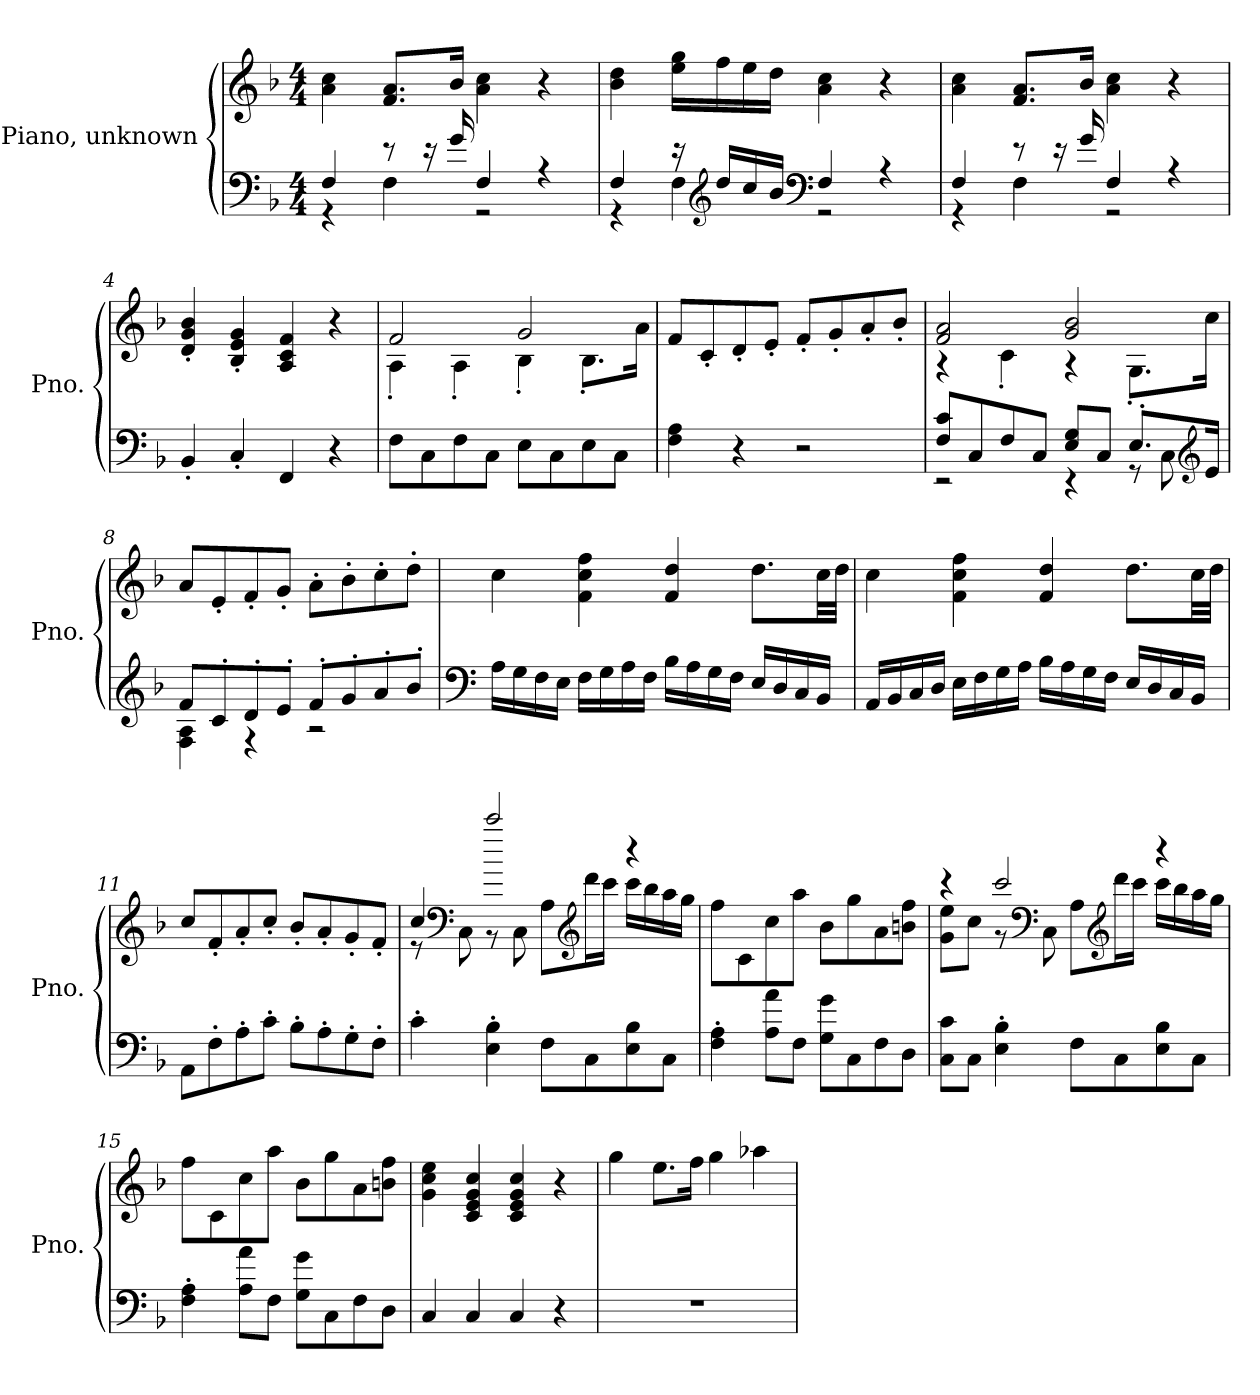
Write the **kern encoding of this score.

**kern	**kern
*part1	*part1
*staff2	*staff1
*I"Piano, unknown	*
*I'Pno.	*
*clefF4	*clefG2
*k[b-]	*k[b-]
*M4/4	*M4/4
*MM120	*MM120
=1	=1
*^	*
4F/	4r	4a\ 4cc\
8r	4F\	8.f/ 8.a/L
16r	.	.
16g/	.	16b-/Jk
4F/	2r	4a\ 4cc\
4r	.	4r
=2	=2	=2
4F/	4r	4b-\ 4dd\
16r	4F\	16ee\ 16gg\LL
*clefG2	*	*
16dd/LL	.	16ff\
16cc/	.	16ee\
16b-/JJ	.	16dd\JJ
*clefF4	*	*
4F/	2r	4a\ 4cc\
4r	.	4r
=3	=3	=3
4F/	4r	4a\ 4cc\
8r	4F\	8.f/ 8.a/L
16r	.	.
16g/	.	16b-/Jk
4F/	2r	4a\ 4cc\
4r	.	4r
*v	*v	*
=4	=4
4BB-'/	4d/' 4g/' 4b-/'
4C'/	4B-/' 4e/' 4g/'
4FF/	4A/ 4c/ 4f/
4r	4r
=5	=5
*	*^
8F\L	2f/	4A'\
8C\	.	.
8F\	.	4A'\
8C\J	.	.
8E\L	2g/	4B-'\
8C\	.	.
8E\	.	8.B-'\L
8C\J	.	.
.	.	16a\Jk
*	*v	*v
!!LO:LB:g=z
=6	=6
4F\ 4A\	8f/L
.	8c'/
4r	8d'/
.	8e'/J
2r	8f'/L
.	8g'/
.	8a'/
.	8b-'/J
=7	=7
*^	*^
8F/ 8c/L	2r	2f/ 2a/	4r
8C/	.	.	.
8F/	.	.	4c'\
8C/J	.	.	.
8E/ 8G/L	4r	2g/ 2b-/	4r
8C/J	.	.	.
8.E'/L	8r	.	8.G'\L
.	8C\	.	.
*clefG2	*	*	*
16e/Jk	.	.	16cc\Jk
*	*	*v	*v
=8	=8	=8
8f/L	4F\ 4A\	8a/L
8c'/	.	8e'/
8d'/	4r	8f'/
8e'/J	.	8g'/J
8f'/L	2r	8a'\L
8g'/	.	8b-'\
8a'/	.	8cc'\
8b-'/J	.	8dd'\J
*v	*v	*
!!LO:LB:g=z
=9	=9
*clefF4	*
16A\LL	4cc\
16G\	.
16F\	.
16E\JJ	.
16F\LL	4f\ 4cc\ 4ff\
16G\	.
16A\	.
16F\JJ	.
16B-\LL	4f/ 4dd/
16A\	.
16G\	.
16F\JJ	.
16E/LL	8.dd\L
16D/	.
16C/	.
16BB-/JJ	32cc\LL
.	32dd\JJJ
=10	=10
16AA/LL	4cc\
16BB-/	.
16C/	.
16D/JJ	.
16E\LL	4f\ 4cc\ 4ff\
16F\	.
16G\	.
16A\JJ	.
16B-\LL	4f/ 4dd/
16A\	.
16G\	.
16F\JJ	.
16E/LL	8.dd\L
16D/	.
16C/	.
16BB-/JJ	32cc\LL
.	32dd\JJJ
=11	=11
8AA\L	8cc/L
8F'\	8f'/
8A'\	8a'/
8c'\J	8cc'/J
8B-'\L	8b-'/L
8A'\	8a'/
8G'\	8g'/
8F'\J	8f'/J
!!LO:LB:g=z
=12	=12
*	*^
4c'\	4cc/	8r
*	*clefF4	*
.	.	8C\
4E\' 4B-\'	2ccc/	8r
.	.	8C\
8F\L	.	8A\L
*	*clefG2	*
8C\	.	16ddd\L
.	.	16ccc\JJ
8E\ 8B-\	4r	16ccc\LL
.	.	16bb-\
8C\J	.	16aa\
.	.	16gg\JJ
*	*v	*v
=13	=13
4F\' 4A\'	8ff\L
.	8c\
8A\ 8a\L	8cc\
8F\J	8aa\J
8G\ 8g\L	8b-\L
8C\	8gg\
8F\	8a\
8D\J	8bn\ 8ff\J
=14	=14
*	*^
8C\ 8c\L	4r	8g\ 8ee\L
8C\J	.	8cc\J
4E\' 4B-\'	2ccc/	8r
*	*clefF4	*
.	.	8C\
8F\L	.	8A\L
*	*clefG2	*
8C\	.	16ddd\L
.	.	16ccc\JJ
8E\ 8B-\	4r	16ccc\LL
.	.	16bb-\
8C\J	.	16aa\
.	.	16gg\JJ
*	*v	*v
!!LO:LB:g=z
=15	=15
4F\' 4A\'	8ff\L
.	8c\
8A\ 8a\L	8cc\
8F\J	8aa\J
8G\ 8g\L	8b-\L
8C\	8gg\
8F\	8a\
8D\J	8bn\ 8ff\J
=16	=16
4C/	4g\ 4cc\ 4ee\
4C/	4c/ 4e/ 4g/ 4cc/
4C/	4c/ 4e/ 4g/ 4cc/
4r	4r
=17	=17
1r	4gg\
.	8.ee\L
.	16ff\Jk
.	4gg\
.	4aa-X\
=	=
*-	*-
